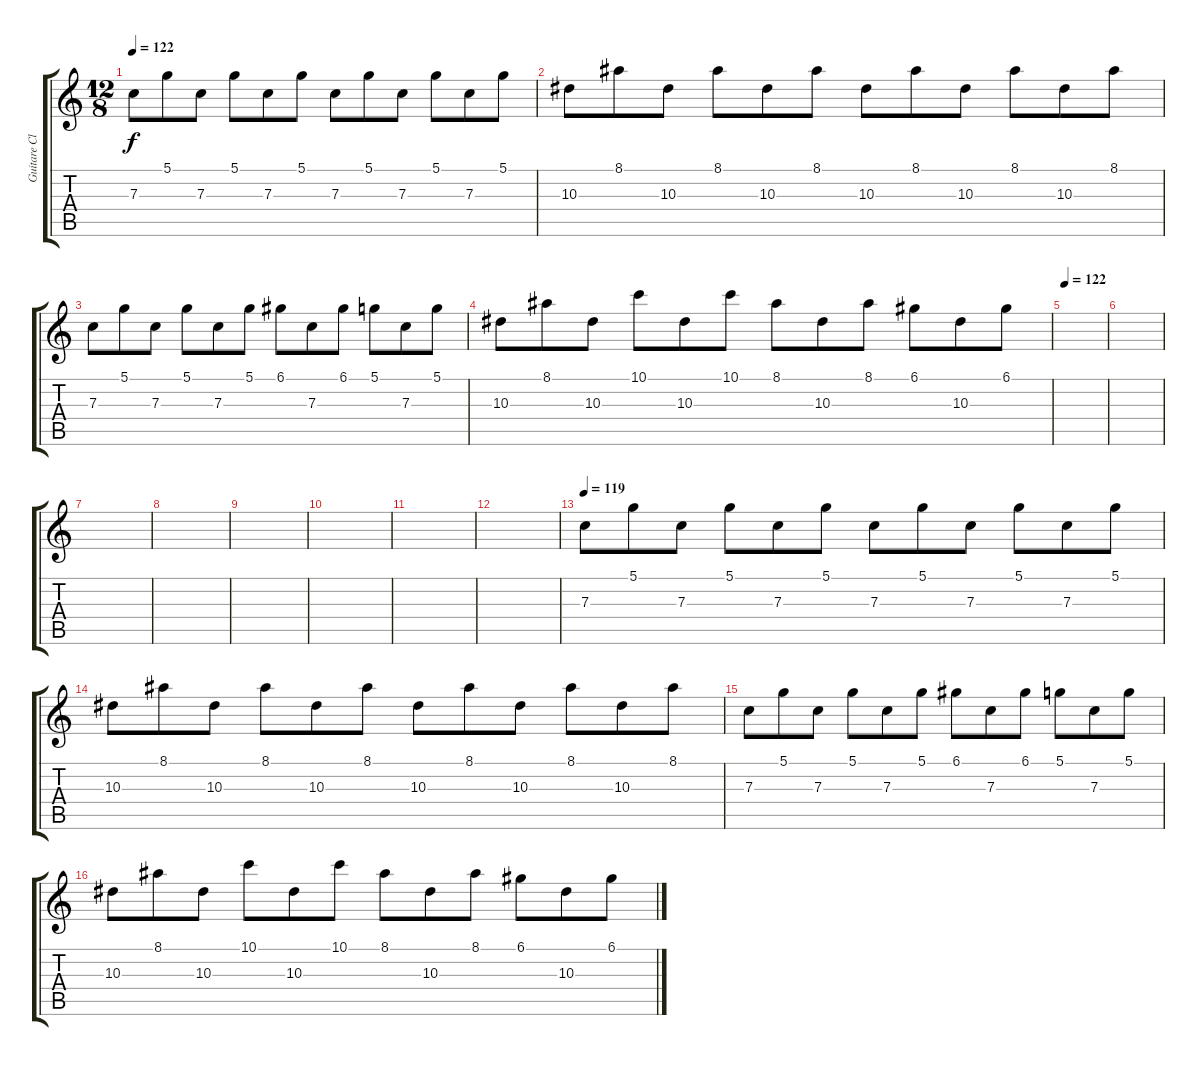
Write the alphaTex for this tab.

\track ("Guitare Clean" "Guitare Cl") {instrument electricguitarclean}
\staff {score tabs}
\tuning (D4 A3 F3 C3 G2 C2) {hide}
\ts (12 8)
\tempo 122
\tempo 118
\tempo 122
\clef g2
\ks c
7.3.8{dy f instrument electricguitarclean} 5.1.8 7.3.8 5.1.8 7.3.8 5.1.8 7.3.8 5.1.8 7.3.8 5.1.8 7.3.8 5.1.8 |
10.3.8 8.1.8 10.3.8 8.1.8 10.3.8 8.1.8 10.3.8 8.1.8 10.3.8 8.1.8 10.3.8 8.1.8 |
7.3.8 5.1.8 7.3.8 5.1.8 7.3.8 5.1.8 6.1.8 7.3.8 6.1.8 5.1.8 7.3.8 5.1.8 |
10.3.8 8.1.8 10.3.8 10.1.8 10.3.8 10.1.8 8.1.8 10.3.8 8.1.8 6.1.8 10.3.8 6.1.8 |
\tempo 122
|
|
|
|
|
|
|
|
\tempo 119
7.3.8 5.1.8 7.3.8 5.1.8 7.3.8 5.1.8 7.3.8 5.1.8 7.3.8 5.1.8 7.3.8 5.1.8 |
10.3.8 8.1.8 10.3.8 8.1.8 10.3.8 8.1.8 10.3.8 8.1.8 10.3.8 8.1.8 10.3.8 8.1.8 |
7.3.8 5.1.8 7.3.8 5.1.8 7.3.8 5.1.8 6.1.8 7.3.8 6.1.8 5.1.8 7.3.8 5.1.8 |
10.3.8 8.1.8 10.3.8 10.1.8 10.3.8 10.1.8 8.1.8 10.3.8 8.1.8 6.1.8 10.3.8 6.1.8
